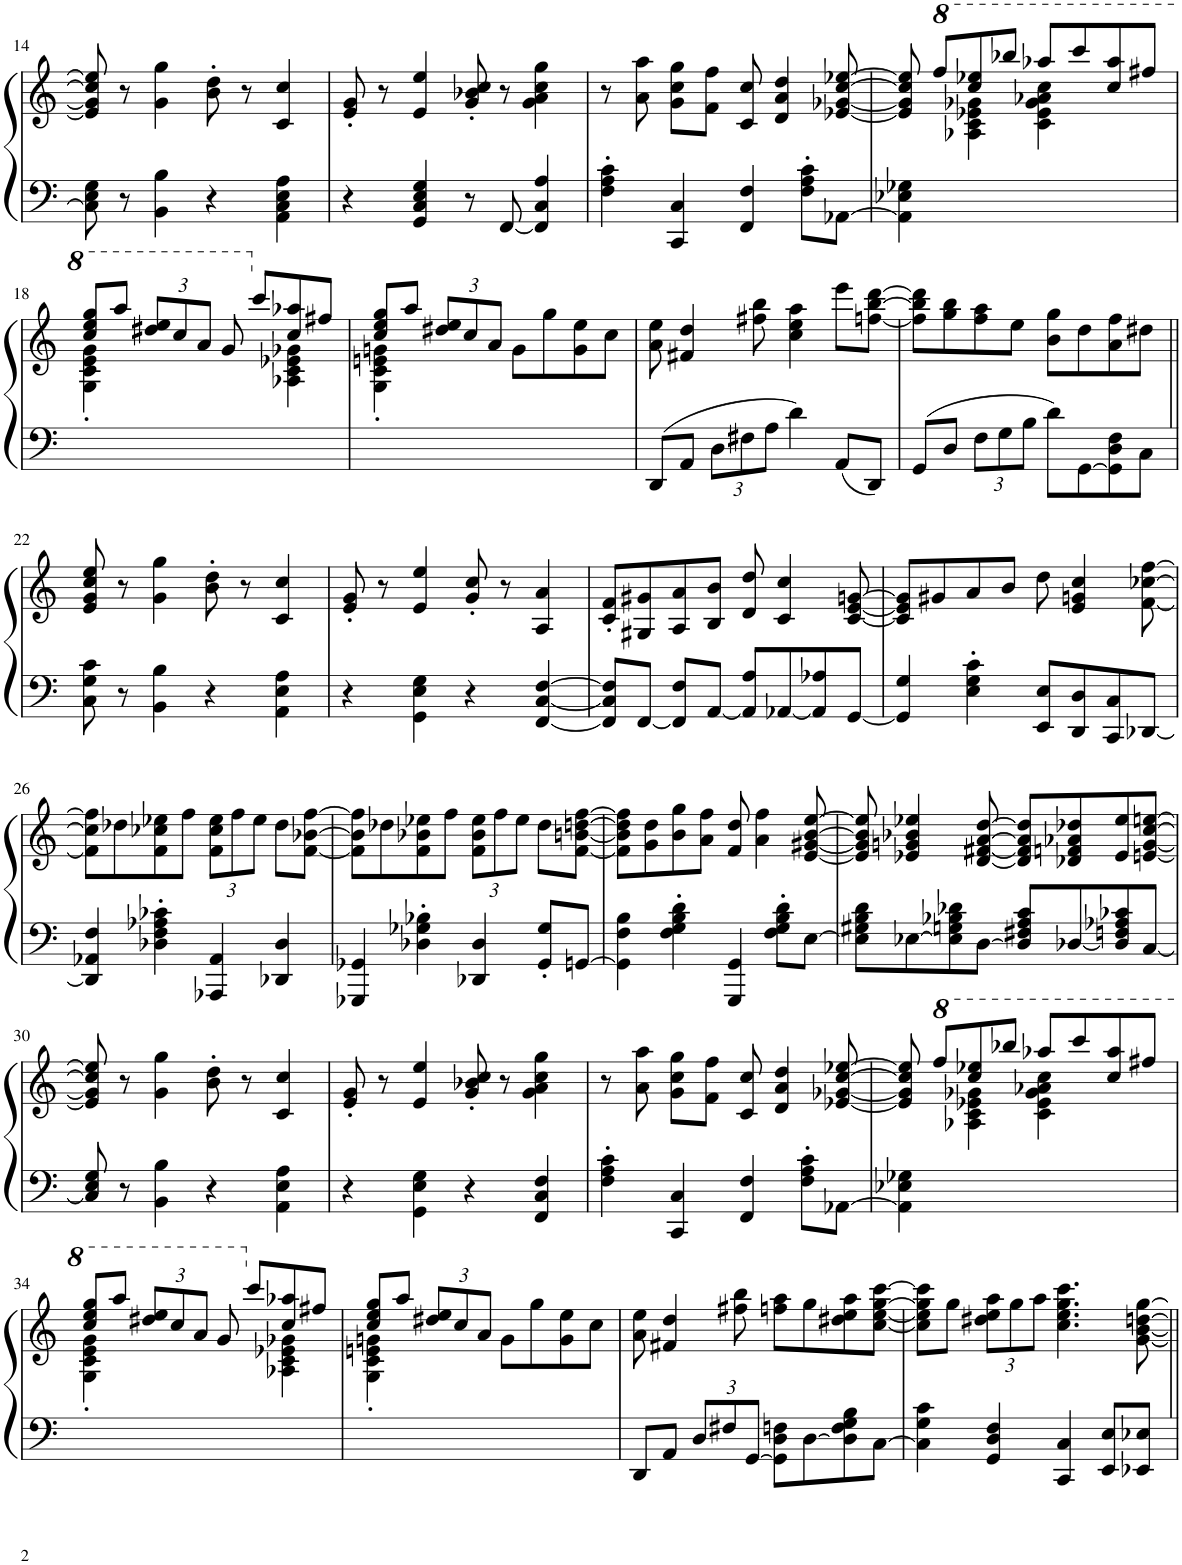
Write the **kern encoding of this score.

**kern	**kern
*part1	*part1
*staff2	*staff1
*I"Piano	*
*I'Pno.	*
!!LO:PB:g=z
*clefF4	*clefG2
*k[]	*k[]
*M4/4	*M4/4
*met(c)	*met(c)
=14	=14
8C\] 8E\ 8G\	8e/] 8g/] 8cc/] 8ee/]
8r	8r
4BB\ 4B\	4g\ 4gg\
4r	8b\' 8dd\'
.	8r
4AA\ 4C\ 4E\ 4A\	4c/ 4cc/
=15	=15
4r	8e/' 8g/'
.	8r
4GG/ 4C/ 4E/ 4G/	4e/ 4ee/
8r	8g/' 8b-X/' 8cc/'
[8FF/	8r
4FF/] 4C/ 4A/	4g\ 4a\ 4cc\ 4gg\
=16	=16
4F\' 4A\' 4c\'	8r
.	8a\ 8aa\
4CC/ 4C/	8g\ 8cc\ 8gg\L
.	8f\ 8ff\J
4FF/ 4F/	8c/ 8cc/
.	4d/ 4a/ 4dd/
8F\' 8A\' 8c\'L	.
[8AA-X\J	[8e-X/ [8g-X/ [8cc/ [8ee-X/
=17	=17
*	*^
4AA-\] 4E-X\ 4G-X\	8e-/] 8g-/] 8cc/] 8ee-/]	4ryy
*	*8va	*
.	8fff/L	.
4ryy	8ccc/ 8eee-X/	4a-X\ 4cc\ 4ee-X\ 4gg-X\
.	8bbb-X/J	.
2ryy	8aaa-X/L	4cc\ 4ee-\ 4gg-\ 4aa-X\ 4ccc\
.	8cccc/	.
.	8ccc/ 8aaa-/	4ryy
.	8fff#X/J	.
!!LO:LB:g=z	!!
=18	=18	=18
1ryy	8ccc/ 8eee/ 8ggg/L	4g\' 4cc\' 4ee\' 4gg\'
.	8aaa/J	.
*	*Xbrackettup	*
.	12ddd#X/ 12eee/L	2ryy
.	12ccc/	.
.	12aa/J	.
.	8gg/	.
*	*X8va	*
.	8ccc/L	.
.	8cc/ 8aa-X/	4A-X\ 4c\ 4e-X\ 4g-X\
.	8ff#X/J	.
=19	=19	=19
1ryy	8cc/ 8ee/ 8gg/L	4G\' 4c\' 4en\' 4gn\'
.	8aa/J	.
.	12dd#X/ 12ee/L	2.ryy
.	12cc/	.
.	12a/J	.
.	8g\L	.
.	8gg\	.
.	8g\ 8ee\	.
.	8cc\J	.
*	*v	*v
=20	=20
8DD/L	8a\ 8ee\
8AA/J	4f#X/ 4dd/
*Xbrackettup	*
12D\L	.
12F#X\	.
.	8ff#X\ 8bb\
12A\J	.
4d\	4cc\ 4ee\ 4aa\
8AA/L	8eee\L
8DD/J	[8ffn\ [8bb\ [8ddd\J
=21	=21
8GG/L	8ff\] 8bb\] 8ddd\]L
8D/J	8gg\ 8bb\
12F\L	8ff\ 8aa\
12G\	.
.	8ee\J
12B\J	.
8d\L	8b\ 8gg\L
[8GG\	8dd\
8GG\] 8D\ 8F\	8a\ 8ff\
8C\J	8dd#X\J
!!LO:LB:g=z
=22||	=22||
8C\ 8G\ 8c\	8e/ 8g/ 8cc/ 8ee/
8r	8r
4BB\ 4B\	4g\ 4gg\
4r	8b\' 8dd\'
.	8r
4AA\ 4E\ 4A\	4c/ 4cc/
=23	=23
4r	8e/' 8g/'
.	8r
4GG\ 4E\ 4G\	4e/ 4ee/
4r	8g/' 8cc/'
.	8r
[4FF/ [4C/ [4F/	4A/ 4a/
=24	=24
8FF/] 8C/] 8F/]L	8c/' 8f/'L
[8FF/J	8G#X/ 8g#X/
8FF/] 8F/L	8A/ 8a/
[8AA/J	8B/ 8b/J
8AA/] 8A/L	8d/ 8dd/
[8AA-X/	4c/ 4cc/
8AA-/] 8A-X/	.
[8GG/J	[8c/ [8e/ [8gn/
=25	=25
4GG/] 4G/	8c/] 8e/] 8g/]L
.	8g#X/
4E\' 4G\' 4c\'	8a/
.	8b/J
8EE/ 8E/L	8dd\
8DD/ 8D/	4e/ 4gn/ 4cc/
8CC/ 8C/	.
[8DD-X/J	[8f\ [8cc-X\ [8ff\
!!LO:LB:g=z
=26	=26
4DD-/] 4AA-X/ 4F/	8f\] 8cc-\] 8ff\]L
.	8dd-X\
4D-X\' 4F\' 4A-X\' 4c-X\'	8f\ 8cc-X\ 8ee-X\
.	8ff\J
4AAA-X/ 4AA-/	12f\ 12cc-\ 12ee-\L
.	12ff\
.	12ee-\J
4DD-X/ 4D-/	8dd-\L
.	[8f\ [8b-X\ [8ff\J
=27	=27
4GGG-X/ 4GG-X/	8f\] 8b-\] 8ff\]L
.	8dd-X\
4D-X\' 4G-X\' 4B-X\'	8f\ 8b-X\ 8ee-X\
.	8ff\J
4DD-X/ 4D-/	12f\ 12b-\ 12ee-\L
.	12ff\
.	12ee-\J
8GG-/' 8G-/'L	8dd-\L
[8GGn/J	[8f\ [8bn\ [8ddn\ [8ff\J
=28	=28
4GG\] 4F\ 4B\	8f\] 8b\] 8dd\] 8ff\]L
.	8g\ 8dd\
4F\' 4G\' 4B\' 4d\'	8b\ 8gg\
.	8a\ 8ff\J
4GGG/ 4GG/	8f/ 8dd/
.	4a\ 4ff\
8F\' 8G\' 8B\' 8d\'L	.
[8E\J	[8e/ [8g#X/ [8b/ [8ee/
=29	=29
8E\] 8G#X\ 8B\ 8d\L	8e/] 8g#/] 8b/] 8ee/]
[8E-X\	4e-X/ 4gn/ 4b-X/ 4ee-X/
8E-\] 8Gn\ 8B-X\ 8d-X\	.
[8D\J	[8d/ [8f#X/ [8a/ [8dd/
8D/] 8F#X/ 8A/ 8c/L	8d/] 8f#/] 8a/] 8dd/]L
[8D-X/	8d-X/ 8fn/ 8a-X/ 8dd-X/
8D-/] 8Fn/ 8A-X/ 8c-X/	8e-/ 8ee-/
[8C/J	[8en/ [8g/ [8cc/ [8een/J
!!LO:LB:g=z
=30	=30
8C/] 8E/ 8G/	8e/] 8g/] 8cc/] 8ee/]
8r	8r
4BB\ 4B\	4g\ 4gg\
4r	8b\' 8dd\'
.	8r
4AA\ 4E\ 4A\	4c/ 4cc/
=31	=31
4r	8e/' 8g/'
.	8r
4GG\ 4E\ 4G\	4e/ 4ee/
4r	8g/' 8b-X/' 8cc/'
.	8r
4FF/ 4C/ 4F/	4g\ 4a\ 4cc\ 4gg\
=32	=32
4F\' 4A\' 4c\'	8r
.	8a\ 8aa\
4CC/ 4C/	8g\ 8cc\ 8gg\L
.	8f\ 8ff\J
4FF/ 4F/	8c/ 8cc/
.	4d/ 4a/ 4dd/
8F\' 8A\' 8c\'L	.
[8AA-X\J	[8e-X/ [8g-X/ [8cc/ [8ee-X/
=33	=33
*	*^
4AA-\] 4E-X\ 4G-X\	8e-/] 8g-/] 8cc/] 8ee-/]	4ryy
*	*8va	*
.	8fff/L	.
4ryy	8ccc/ 8eee-X/	4a-X\ 4cc\ 4ee-X\ 4gg-X\
.	8bbb-X/J	.
2ryy	8aaa-X/L	4cc\ 4ee-\ 4gg-\ 4aa-X\ 4ccc\
.	8cccc/	.
.	8ccc/ 8aaa-/	4ryy
.	8fff#X/J	.
!!LO:LB:g=z	!!
=34	=34	=34
1ryy	8ccc/ 8eee/ 8ggg/L	4g\' 4cc\' 4ee\' 4gg\'
.	8aaa/J	.
.	12ddd#X/ 12eee/L	2ryy
.	12ccc/	.
.	12aa/J	.
.	8gg/	.
*	*X8va	*
.	8ccc/L	.
.	8cc/ 8aa-X/	4A-X\ 4c\ 4e-X\ 4g-X\
.	8ff#X/J	.
=35	=35	=35
1ryy	8cc/ 8ee/ 8gg/L	4G\' 4c\' 4en\' 4gn\'
.	8aa/J	.
.	12dd#X/ 12ee/L	2.ryy
.	12cc/	.
.	12a/J	.
.	8g\L	.
.	8gg\	.
.	8g\ 8ee\	.
.	8cc\J	.
*	*v	*v
=36	=36
8DD/L	8a\ 8ee\
8AA/J	4f#X/ 4dd/
12D/L	.
12F#X/	.
.	8ff#X\ 8bb\
[12GG/J	.
8GG\] 8D\ 8Fn\L	8ffn\ 8aa\L
[8D\	8gg\
8D\] 8F\ 8G\ 8B\	8dd#X\ 8ee\ 8aa\
[8C\J	[8cc\ [8ee\ [8gg\ [8ccc\J
=37	=37
4C\] 4G\ 4c\	8cc\] 8ee\] 8gg\] 8ccc\]L
.	8gg\J
4GG/ 4D/ 4F/	12dd#X\ 12ee\ 12aa\L
.	12gg\
.	12aa\J
4CC/ 4C/	4.cc\ 4.ee\ 4.gg\ 4.ccc\
8EE/ 8E/L	.
8EE-X/ 8E-X/J	[8g\ [8b\ [8ddn\ [8gg\
=||	=||
*-	*-
